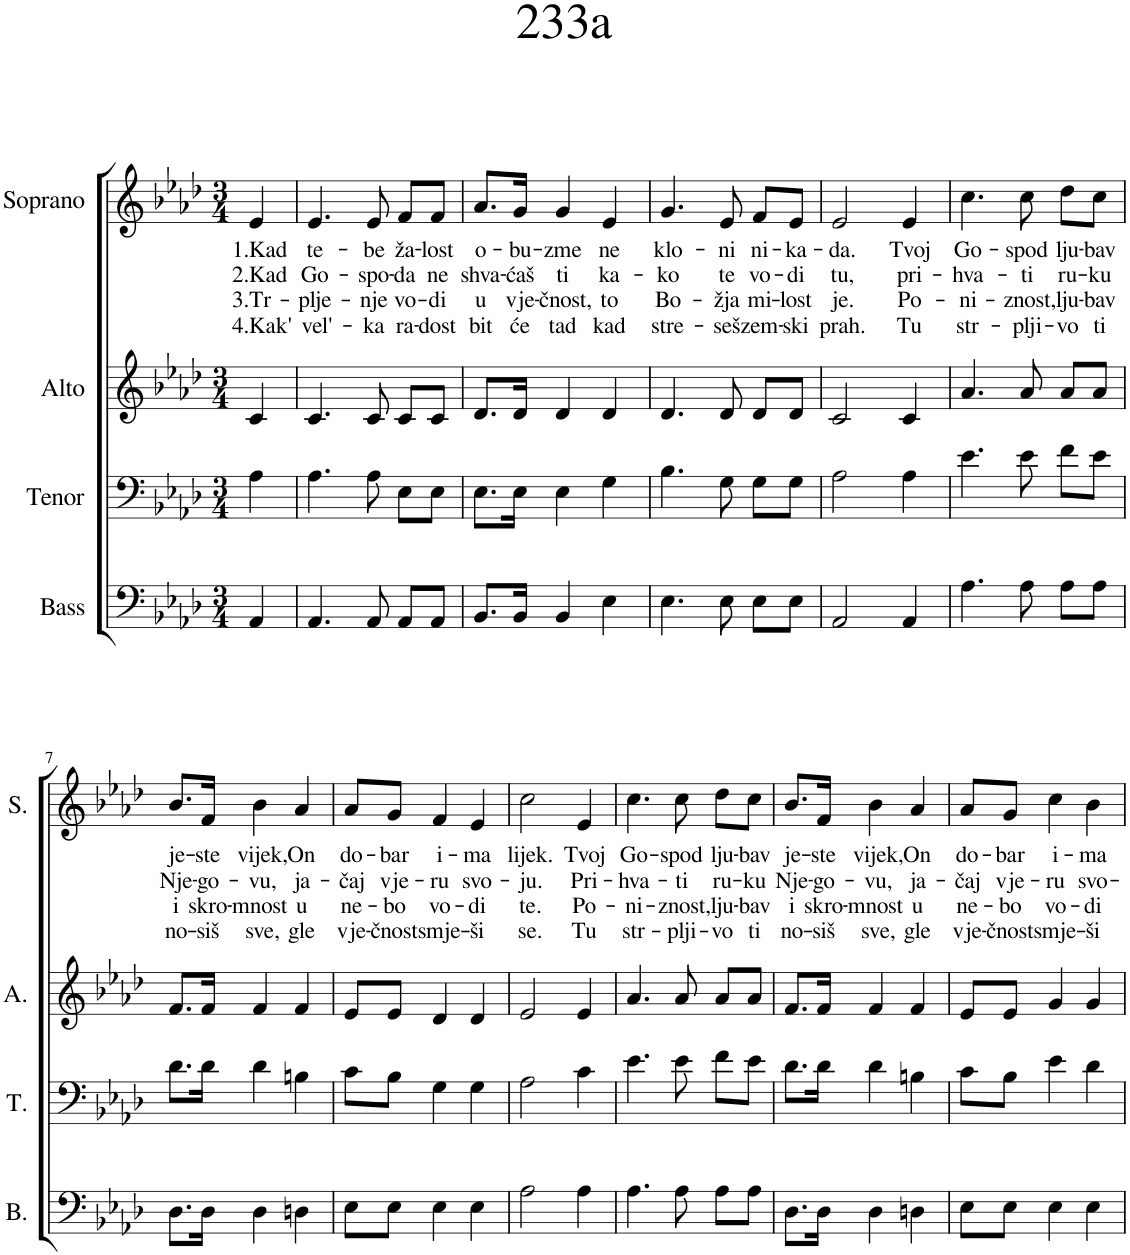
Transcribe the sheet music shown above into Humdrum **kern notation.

**kern	**kern	**kern	**kern	**text	**text	**text	**text
*part4	*part3	*part2	*part1	*part1	*part1	*part1	*part1
*staff4	*staff3	*staff2	*staff1	*staff1	*staff1	*staff1	*staff1
*I"Bass	*I"Tenor	*I"Alto	*I"Soprano	*	*	*	*
*I'B.	*I'T.	*I'A.	*I'S.	*	*	*	*
*clefF4	*clefF4	*clefG2	*clefG2	*	*	*	*
*k[b-e-a-d-]	*k[b-e-a-d-]	*k[b-e-a-d-]	*k[b-e-a-d-]	*	*	*	*
*M3/4	*M3/4	*M3/4	*M3/4	*	*	*	*
=1	=1	=1	=1	=1	=1	=1	=1
!	!	!	!	!LO:LY:b	!LO:LY:b	!LO:LY:b	!LO:LY:b
4AA-/	4A-\	4c/	4e-/	1.Kad	2.Kad	3.Tr-	4.Kak'
=2	=2	=2	=2	=2	=2	=2	=2
!	!	!	!	!LO:LY:b	!LO:LY:b	!LO:LY:b	!LO:LY:b
4.AA-/	4.A-\	4.c/	4.e-/	te-	Go-	-plje-	vel'-
!	!	!	!	!LO:LY:b	!LO:LY:b	!LO:LY:b	!LO:LY:b
8AA-/	8A-\	8c/	8e-/	-be	-spo-	-nje	-ka
!	!	!	!	!LO:LY:b	!LO:LY:b	!LO:LY:b	!LO:LY:b
8AA-/L	8E-\L	8c/L	8f/L	ža-	-da	vo-	ra-
!	!	!	!	!LO:LY:b	!LO:LY:b	!LO:LY:b	!LO:LY:b
8AA-/J	8E-\J	8c/J	8f/J	-lost	ne	-di	-dost
=3	=3	=3	=3	=3	=3	=3	=3
!	!	!	!	!LO:LY:b	!LO:LY:b	!LO:LY:b	!LO:LY:b
8.BB-/L	8.E-\L	8.d-/L	8.a-/L	o-	shva-	u	bit
!	!	!	!	!LO:LY:b	!LO:LY:b	!LO:LY:b	!LO:LY:b
16BB-/Jk	16E-\Jk	16d-/Jk	16g/Jk	-bu-	-ćaš	vje-	će
!	!	!	!	!LO:LY:b	!LO:LY:b	!LO:LY:b	!LO:LY:b
4BB-/	4E-\	4d-/	4g/	-zme	ti	-čnost,	tad
!	!	!	!	!LO:LY:b	!LO:LY:b	!LO:LY:b	!LO:LY:b
4E-\	4G\	4d-/	4e-/	ne	ka-	to	kad
=4	=4	=4	=4	=4	=4	=4	=4
!	!	!	!	!LO:LY:b	!LO:LY:b	!LO:LY:b	!LO:LY:b
4.E-\	4.B-\	4.d-/	4.g/	klo-	-ko	Bo-	stre-
!	!	!	!	!LO:LY:b	!LO:LY:b	!LO:LY:b	!LO:LY:b
8E-\	8G\	8d-/	8e-/	-ni	te	-žja	-seš
!	!	!	!	!LO:LY:b	!LO:LY:b	!LO:LY:b	!LO:LY:b
8E-\L	8G\L	8d-/L	8f/L	ni-	vo-	mi-	zem-
!	!	!	!	!LO:LY:b	!LO:LY:b	!LO:LY:b	!LO:LY:b
8E-\J	8G\J	8d-/J	8e-/J	-ka-	-di	-lost	-ski
=5	=5	=5	=5	=5	=5	=5	=5
!	!	!	!	!LO:LY:b	!LO:LY:b	!LO:LY:b	!LO:LY:b
2AA-/	2A-\	2c/	2e-/	-da.	tu,	je.	prah.
!	!	!	!	!LO:LY:b	!LO:LY:b	!LO:LY:b	!LO:LY:b
4AA-/	4A-\	4c/	4e-/	Tvoj	pri-	Po-	Tu
=6	=6	=6	=6	=6	=6	=6	=6
!	!	!	!	!LO:LY:b	!LO:LY:b	!LO:LY:b	!LO:LY:b
4.A-\	4.e-\	4.a-/	4.cc\	Go-	-hva-	-ni-	str-
!	!	!	!	!LO:LY:b	!LO:LY:b	!LO:LY:b	!LO:LY:b
8A-\	8e-\	8a-/	8cc\	-spod	-ti	-znost,	-plji-
!	!	!	!	!LO:LY:b	!LO:LY:b	!LO:LY:b	!LO:LY:b
8A-\L	8f\L	8a-/L	8dd-\L	lju-	ru-	lju-	-vo
!	!	!	!	!LO:LY:b	!LO:LY:b	!LO:LY:b	!LO:LY:b
8A-\J	8e-\J	8a-/J	8cc\J	-bav	-ku	-bav	ti
!!LO:LB:g=z
=7	=7	=7	=7	=7	=7	=7	=7
!	!	!	!	!LO:LY:b	!LO:LY:b	!LO:LY:b	!LO:LY:b
8.D-\L	8.d-\L	8.f/L	8.b-/L	je-	Nje-	i	no-
!	!	!	!	!LO:LY:b	!LO:LY:b	!LO:LY:b	!LO:LY:b
16D-\Jk	16d-\Jk	16f/Jk	16f/Jk	-ste	-go-	skro-	-siš
!	!	!	!	!LO:LY:b	!LO:LY:b	!LO:LY:b	!LO:LY:b
4D-\	4d-\	4f/	4b-\	vijek,	-vu,	-mnost	sve,
!	!	!	!	!LO:LY:b	!LO:LY:b	!LO:LY:b	!LO:LY:b
4Dn\	4Bn\	4f/	4a-/	On	ja-	u	gle
=8	=8	=8	=8	=8	=8	=8	=8
!	!	!	!	!LO:LY:b	!LO:LY:b	!LO:LY:b	!LO:LY:b
8E-\L	8c\L	8e-/L	8a-/L	do-	-čaj	ne-	vje-
!	!	!	!	!LO:LY:b	!LO:LY:b	!LO:LY:b	!LO:LY:b
8E-\J	8B-\J	8e-/J	8g/J	-bar	vje-	-bo	-čnost
!	!	!	!	!LO:LY:b	!LO:LY:b	!LO:LY:b	!LO:LY:b
4E-\	4G\	4d-/	4f/	i-	-ru	vo-	smje-
!	!	!	!	!LO:LY:b	!LO:LY:b	!LO:LY:b	!LO:LY:b
4E-\	4G\	4d-/	4e-/	-ma	svo-	-di	-ši
=9	=9	=9	=9	=9	=9	=9	=9
!	!	!	!	!LO:LY:b	!LO:LY:b	!LO:LY:b	!LO:LY:b
2A-\	2A-\	2e-/	2cc\	lijek.	-ju.	te.	se.
!	!	!	!	!LO:LY:b	!LO:LY:b	!LO:LY:b	!LO:LY:b
4A-\	4c\	4e-/	4e-/	Tvoj	Pri-	Po-	Tu
=10	=10	=10	=10	=10	=10	=10	=10
!	!	!	!	!LO:LY:b	!LO:LY:b	!LO:LY:b	!LO:LY:b
4.A-\	4.e-\	4.a-/	4.cc\	Go-	-hva-	-ni-	str-
!	!	!	!	!LO:LY:b	!LO:LY:b	!LO:LY:b	!LO:LY:b
8A-\	8e-\	8a-/	8cc\	-spod	-ti	-znost,	-plji-
!	!	!	!	!LO:LY:b	!LO:LY:b	!LO:LY:b	!LO:LY:b
8A-\L	8f\L	8a-/L	8dd-\L	lju-	ru-	lju-	-vo
!	!	!	!	!LO:LY:b	!LO:LY:b	!LO:LY:b	!LO:LY:b
8A-\J	8e-\J	8a-/J	8cc\J	-bav	-ku	-bav	ti
=11	=11	=11	=11	=11	=11	=11	=11
!	!	!	!	!LO:LY:b	!LO:LY:b	!LO:LY:b	!LO:LY:b
8.D-\L	8.d-\L	8.f/L	8.b-/L	je-	Nje-	i	no-
!	!	!	!	!LO:LY:b	!LO:LY:b	!LO:LY:b	!LO:LY:b
16D-\Jk	16d-\Jk	16f/Jk	16f/Jk	-ste	-go-	skro-	-siš
!	!	!	!	!LO:LY:b	!LO:LY:b	!LO:LY:b	!LO:LY:b
4D-\	4d-\	4f/	4b-\	vijek,	-vu,	-mnost	sve,
!	!	!	!	!LO:LY:b	!LO:LY:b	!LO:LY:b	!LO:LY:b
4Dn\	4Bn\	4f/	4a-/	On	ja-	u	gle
=12	=12	=12	=12	=12	=12	=12	=12
!	!	!	!	!LO:LY:b	!LO:LY:b	!LO:LY:b	!LO:LY:b
8E-\L	8c\L	8e-/L	8a-/L	do-	-čaj	ne-	vje-
!	!	!	!	!LO:LY:b	!LO:LY:b	!LO:LY:b	!LO:LY:b
8E-\J	8B-\J	8e-/J	8g/J	-bar	vje-	-bo	-čnost
!	!	!	!	!LO:LY:b	!LO:LY:b	!LO:LY:b	!LO:LY:b
4E-\	4e-\	4g/	4cc\	i-	-ru	vo-	smje-
!	!	!	!	!LO:LY:b	!LO:LY:b	!LO:LY:b	!LO:LY:b
4E-\	4d-\	4g/	4b-\	-ma	svo-	-di	-ši
=	=	=	=	=	=	=	=
*-	*-	*-	*-	*-	*-	*-	*-
